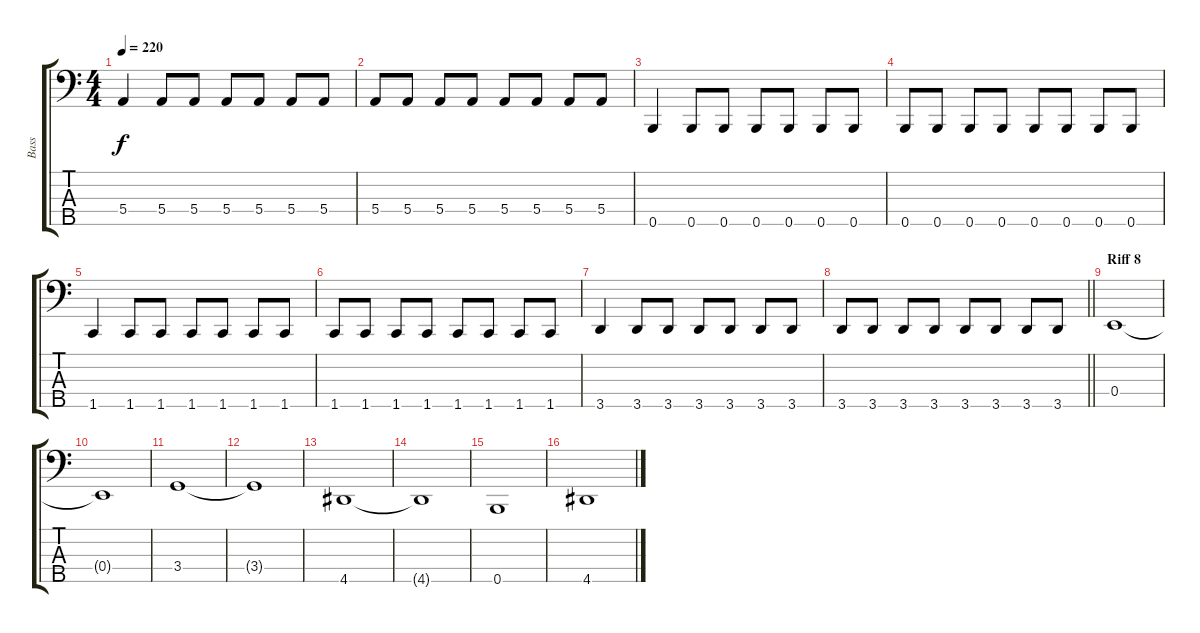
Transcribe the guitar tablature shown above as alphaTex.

\track ("Bass" "Bass") {instrument electricbasspick}
\staff {score tabs}
\tuning (G2 D2 A1 E1 B0) {hide}
\ts (4 4)
\tempo 220
\clef f4
\ks c
5.4.4{dy f} 5.4.8 5.4.8 5.4.8 5.4.8 5.4.8 5.4.8 |
5.4.8 5.4.8 5.4.8 5.4.8 5.4.8 5.4.8 5.4.8 5.4.8 |
0.5.4 0.5.8 0.5.8 0.5.8 0.5.8 0.5.8 0.5.8 |
0.5.8 0.5.8 0.5.8 0.5.8 0.5.8 0.5.8 0.5.8 0.5.8 |
1.5.4 1.5.8 1.5.8 1.5.8 1.5.8 1.5.8 1.5.8 |
1.5.8 1.5.8 1.5.8 1.5.8 1.5.8 1.5.8 1.5.8 1.5.8 |
3.5.4 3.5.8 3.5.8 3.5.8 3.5.8 3.5.8 3.5.8 |
\barLineRight lightlight
3.5.8 3.5.8 3.5.8 3.5.8 3.5.8 3.5.8 3.5.8 3.5.8 |
\section ("" "Riff 8")
0.4.1 |
0.4{t}.1 |
3.4.1 |
3.4{t}.1 |
4.5.1 |
4.5{t}.1 |
0.5.1 |
4.5.1
